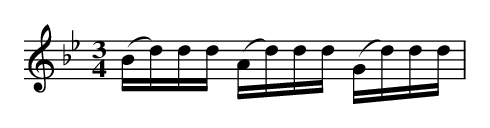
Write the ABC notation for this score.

X:1
L: 1/16
M: 3/4
K: Gm
(Bd)dd (Ad)dd (Gd)dd |
